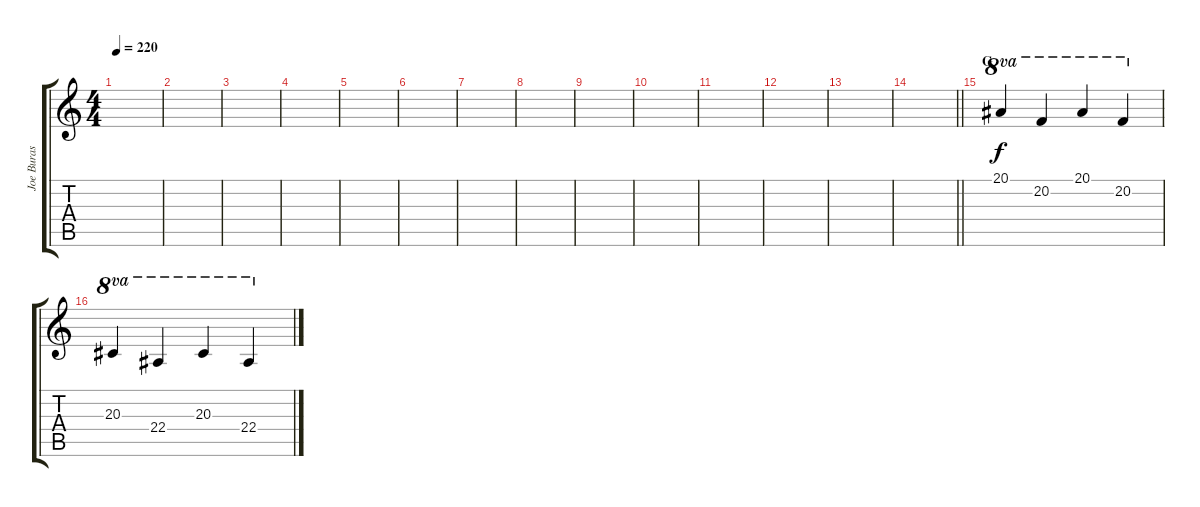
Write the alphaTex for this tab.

\track ("Joe Buras - Keys 3" "Joe Buras ") {instrument pad8sweep}
\staff {score tabs}
\tuning (D4 A3 F3 C3 G2 D2) {hide}
\ts (4 4)
\tempo 220
\clef g2
\ks c
|
|
|
|
|
|
|
|
|
|
|
|
|
\barLineRight lightlight
|
\section ("" "G")
20.1.4{ot 8va} 20.2.4{ot 8va} 20.1.4{ot 8va} 20.2.4{ot 8va} |
20.3.4{ot 8va} 22.4.4{ot 8va} 20.3.4{ot 8va} 22.4.4{ot 8va}
